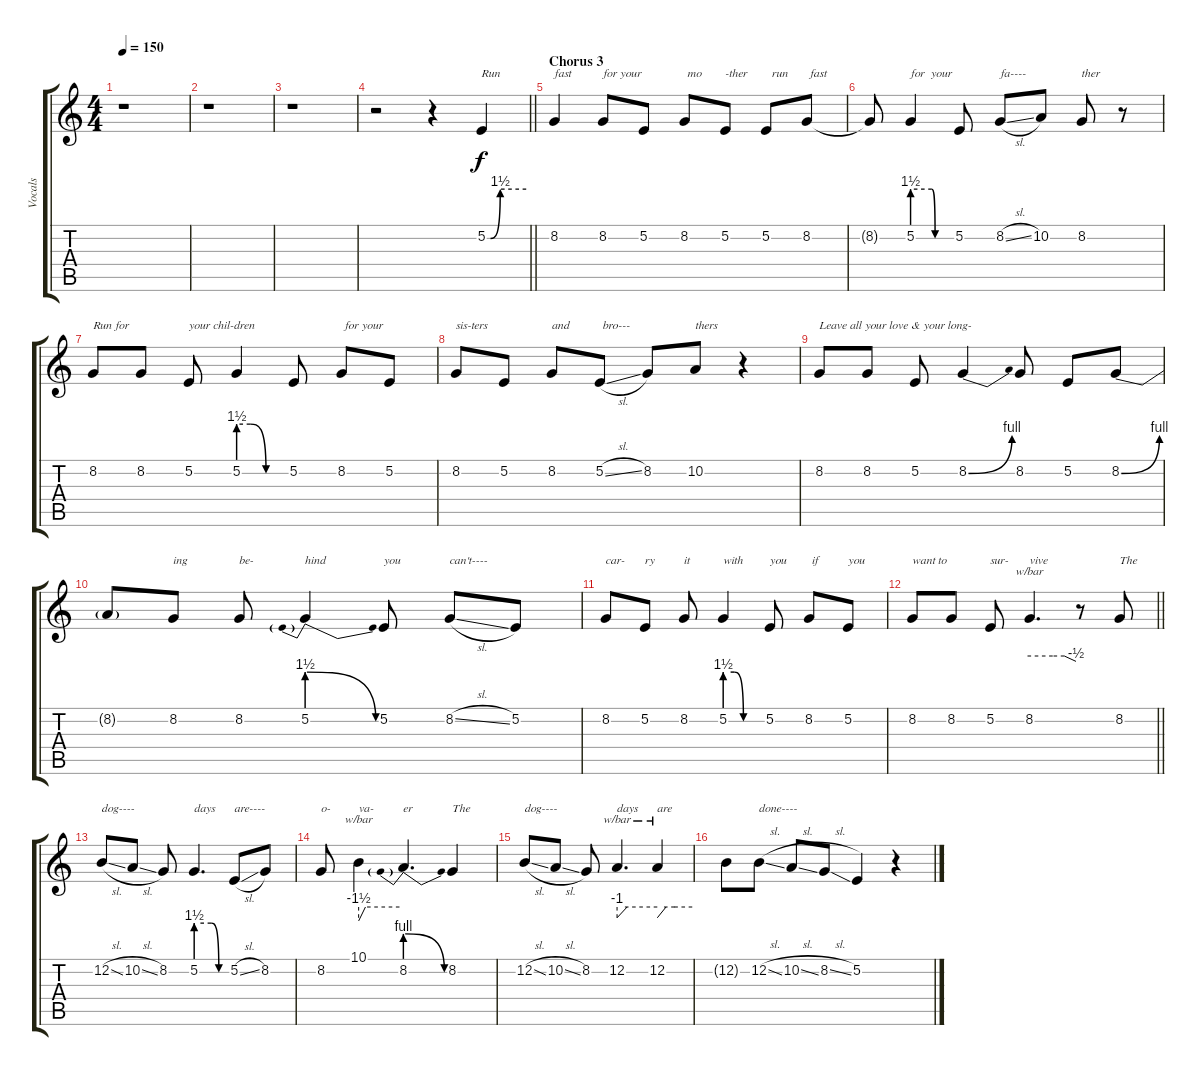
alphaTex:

\track ("Vocals" "Vocals") {instrument clarinet}
\staff {score tabs}
\tuning (E4 B3 G3 D3 A2 E2) {hide}
\ts (4 4)
\tempo 150
\clef g2
\ks c
r.1{dy f} |
r.1 |
r.1 |
\barLineRight lightlight
r.2 r.4 5.2{be (custom 0 0 5 0 20 6 60 6)}.4{txt "Run"} |
\section ("" "Chorus 3")
8.2.4{txt "fast"} 8.2.8{txt "for your"} 5.2.8 8.2.8{txt " mo"} 5.2.8{txt "-ther"} 5.2.8{txt "  run"} 8.2.8{txt " fast"} |
8.2{t}.8 5.2{be (custom 0 6 30 6 35 0 60 0)}.4{txt "for  your"} 5.2.8 8.2{sl}.8{txt "fa----"} 10.2.8 8.2.8{txt "ther"} r.8 |
8.2.8{txt "Run for"} 8.2.8 5.2.8{txt "your chil-dren"} 5.2{be (custom 0 6 15 6 35 0 60 0)}.4 5.2.8 8.2.8{txt " for your"} 5.2.8 |
8.2.8{txt "sis-ters"} 5.2.8 8.2.8{txt "and"} 5.2{sl}.8{txt " bro---"} 8.2.8 10.2.8{txt "thers"} r.4 |
8.2.8{txt "Leave all your love & your long-"} 8.2.8 5.2.8 8.2{be (bend 0 0 60 4)}.4 8.2.8 5.2.8 8.2{be (bend 0 0 60 4)}.8 |
8.2{t}.8 8.2.8{txt "ing"} 8.2.8{txt "be-"} 5.2{be (prebendrelease 0 6 60 0)}.4{txt "hind"} 5.2.8{txt "you"} 8.2{sl}.8{txt "can't----"} 5.2.8 |
8.2.8{txt "car-"} 5.2.8{txt "ry"} 8.2.8{txt "it"} 5.2{be (custom 0 6 15 6 30 0 60 0)}.4{txt "with"} 5.2.8{txt "you"} 8.2.8{txt " if"} 5.2.8{txt "you"} |
\barLineRight lightlight
8.2.8{txt "want to"} 8.2.8 5.2.8{txt "sur-"} 8.2.4{d tbe (custom default 0 0 30 0 45 0 60 -2) txt "vive"} r.8 8.2.8{txt "The"} |
12.2{sl}.8{txt "dog----"} 10.2{sl}.8 8.2.8 5.2{be (custom 0 6 30 6 45 0 60 0)}.4{d txt "days"} 5.2{sl}.8{txt "are----"} 8.2.8 |
8.2.8{txt "o-"} 10.1.4{tbe (custom default 0 -6 10 0 60 0) txt "va-"} 8.2{be (prebendrelease 0 4 60 0)}.4{d txt "er"} 8.2.4{txt "The"} |
12.2{sl}.8{txt "dog----"} 10.2{sl}.8 8.2.8 12.2.4{d tbe (custom default 0 -4 15 0 60 0) txt "days"} 12.2.4{tbe (custom default 0 -4 15 0 30 0 60 0) txt "are"} |
12.2{t}.8 12.2{sl}.8{txt "done----"} 10.2{sl}.8 8.2{sl}.8 5.2.4 r.4
